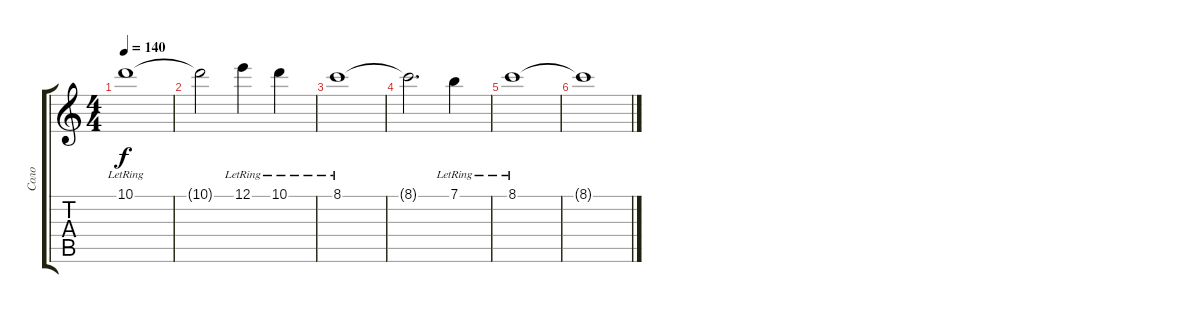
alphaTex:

\track ("Соло" "Соло") {instrument electricguitarjazz}
\staff {score tabs}
\tuning (E4 B3 G3 D3 A2 E2) {hide}
\ts (4 4)
\tempo 140
\clef g2
\ks c
10.1{lr}.1{dy f} |
10.1{t}.2 12.1{lr}.4 10.1{lr}.4 |
8.1{lr}.1 |
8.1{t}.2{d} 7.1{lr}.4 |
8.1{lr}.1 |
8.1{t}.1
